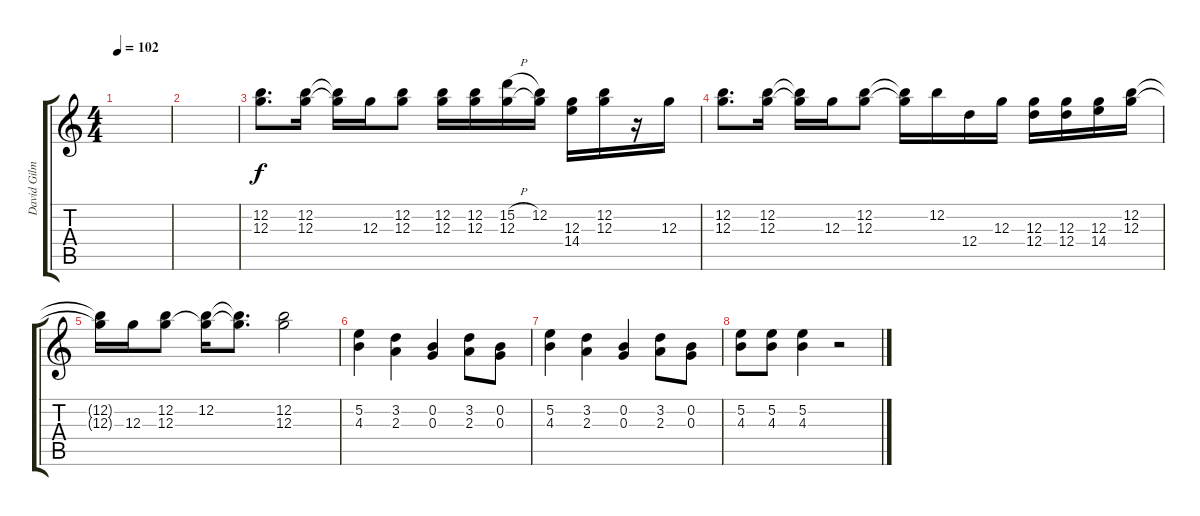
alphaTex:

\track ("David Gilmour" "David Gilm") {instrument overdrivenguitar}
\staff {score tabs}
\tuning (E4 B3 G3 D3 A2 E2) {hide}
\ts (4 4)
\tempo 102
\clef g2
\ks c
|
|
(12.2 12.3).8{d} (12.2 12.3).16 (12.2{t} 12.3{t}).16 12.3.16 (12.2 12.3).8 (12.2 12.3).16 (12.2 12.3).16 (15.2{h} 12.3).16 (12.2 12.3{t}).16 (12.3 14.4).16 (12.2 12.3).16 r.16 12.3.16 |
(12.2 12.3).8{d} (12.2 12.3).16 (12.2{t} 12.3{t}).16 12.3.16 (12.2 12.3).8 (12.2{t} 12.3{t}).16 12.2.16 12.4.16 12.3.16 (12.3 12.4).16 (12.3 12.4).16 (12.3 14.4).16 (12.2 12.3).16 |
(12.2{t} 12.3{t}).16 12.3.16 (12.2 12.3).8 (12.2 12.3{t}).16 (12.2{t} 12.3{t}).8{d} (12.2 12.3).2 |
(5.2 4.3).4 (3.2 2.3).4 (0.2 0.3).4 (3.2 2.3).8 (0.2 0.3).8 |
(5.2 4.3).4 (3.2 2.3).4 (0.2 0.3).4 (3.2 2.3).8 (0.2 0.3).8 |
(5.2 4.3).8 (5.2 4.3).8 (5.2 4.3).4 r.2
